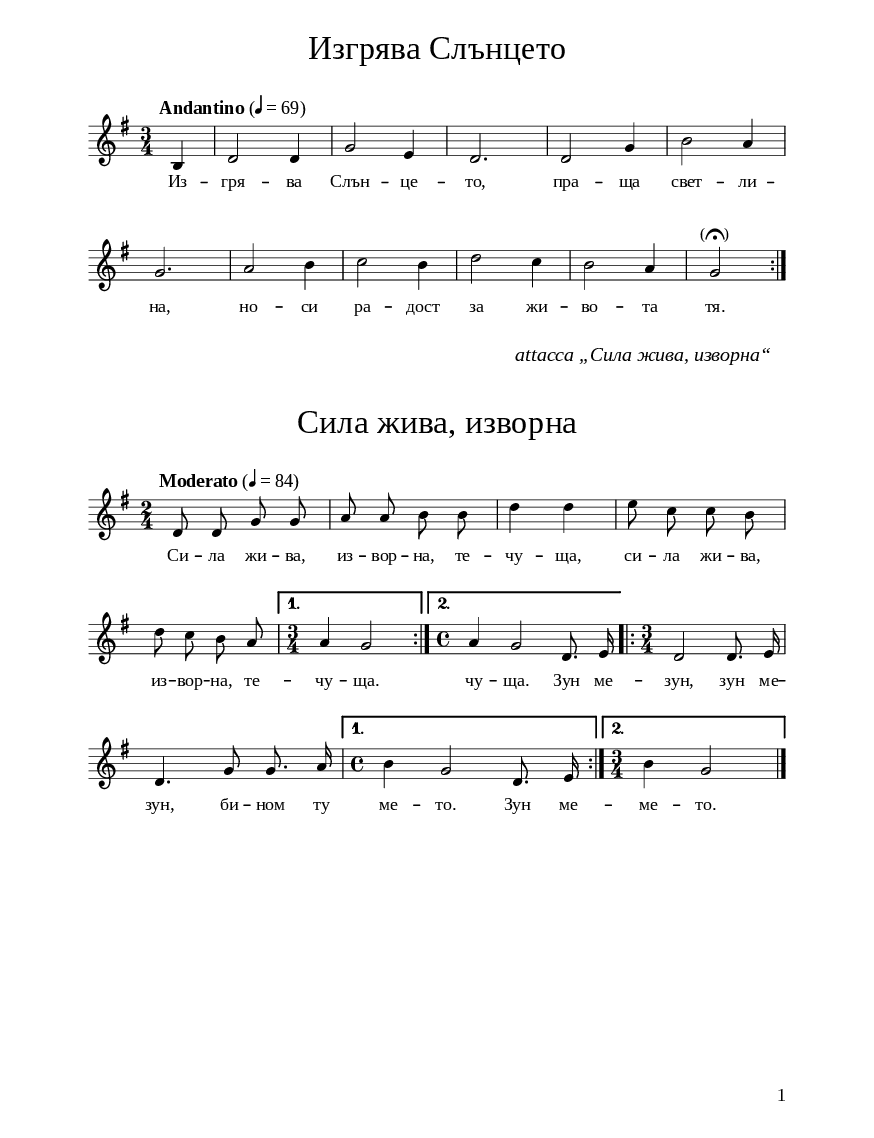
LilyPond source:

\version "2.24.3"

% include paper part and global functions
\include "include/globals.ily"

\bookpart {
  \label #'ref071_1
  \tocItem \markup "Изгрява Слънцето"
  \include "include/bookpart-paper.ily"
  \score {
    \include "include/score-layout.ily"

    \new Voice \absolute {
      \clef treble
      \key g \major
      \time 3/4
      \tempoFunc "Andantino" 4 "69"
      \partial 4
      \autoBeamOff
      b4  |  d'2 d'4 | g'2 e'4 | d'2. | d'2 g'4 | b'2 a'4 \break |

      g'2. | a'2 b'4 | c''2 b'4 | d''2 c''4 | b'2 a'4^\markup { \concat {"              (" \fermata ")"}} |  g'2
      \break \bar ":|."

    }

    \addlyrics {
      Из -- гря --
      ва Слън -- це -- то, пра -- ща свет -- ли -- на,
      но -- си ра -- дост за жи -- во -- та тя.
    }

    \header {
      title = \titleFunc "Изгрява Слънцето" "Izgrjava Slănceto"
    }

    \midi{}

  } % score

  \markup \huge \italic \dc-one-nobold "attacca „Сила жива, изворна“"

  % include foreign translation(s) of the song

  \markup \empty-one

  \label #'ref071_2
  \tocItem \markup "Сила жива, изворна"

  \include "include/bookpart-paper.ily"
  \score {
    \include "include/score-layout.ily"

    \new Voice \absolute {
      \clef treble
      \key g \major
      \time 2/4
      \tempoFunc "Moderato" 4 "84"
      \autoBeamOff

      \repeat volta 2 {
        d'8 d' g' g' | a'8 a' b' b' | d''4 d'' | e''8 c'' c'' b' \break |

        d''8 c'' b' a' |
      } \alternative { { \time 3/4 a'4 g'2 |} { \time 4/4  a'4 g'2 d'8. e'16 | } } \repeat volta 2 {
        \time 3/4 d'2 d'8. e'16 \break |

        d'4. g'8 g'8. a'16 |
      }
      \alternative  {
        {\time 4/4 b'4 g'2 d'8. e'16 | }
        {\time 3/4 b'4 g'2 \bar "|."}
      }
    }

    \addlyrics {
      Си --
      ла жи -- ва, из -- вор -- на, те -- чу -- ща, си
      -- ла жи -- ва, из -- вор -- на, те -- чу -- ща.
      чу -- ща. Зун ме -- зун, зун ме -- зун, би --
      ном ту ме -- то. Зун ме -- ме -- то.
    }
    \header {
      title = \titleFunc "Сила жива, изворна" "Sila živa, izvorna"
    }

    \midi{}

  }


} % bookpart
